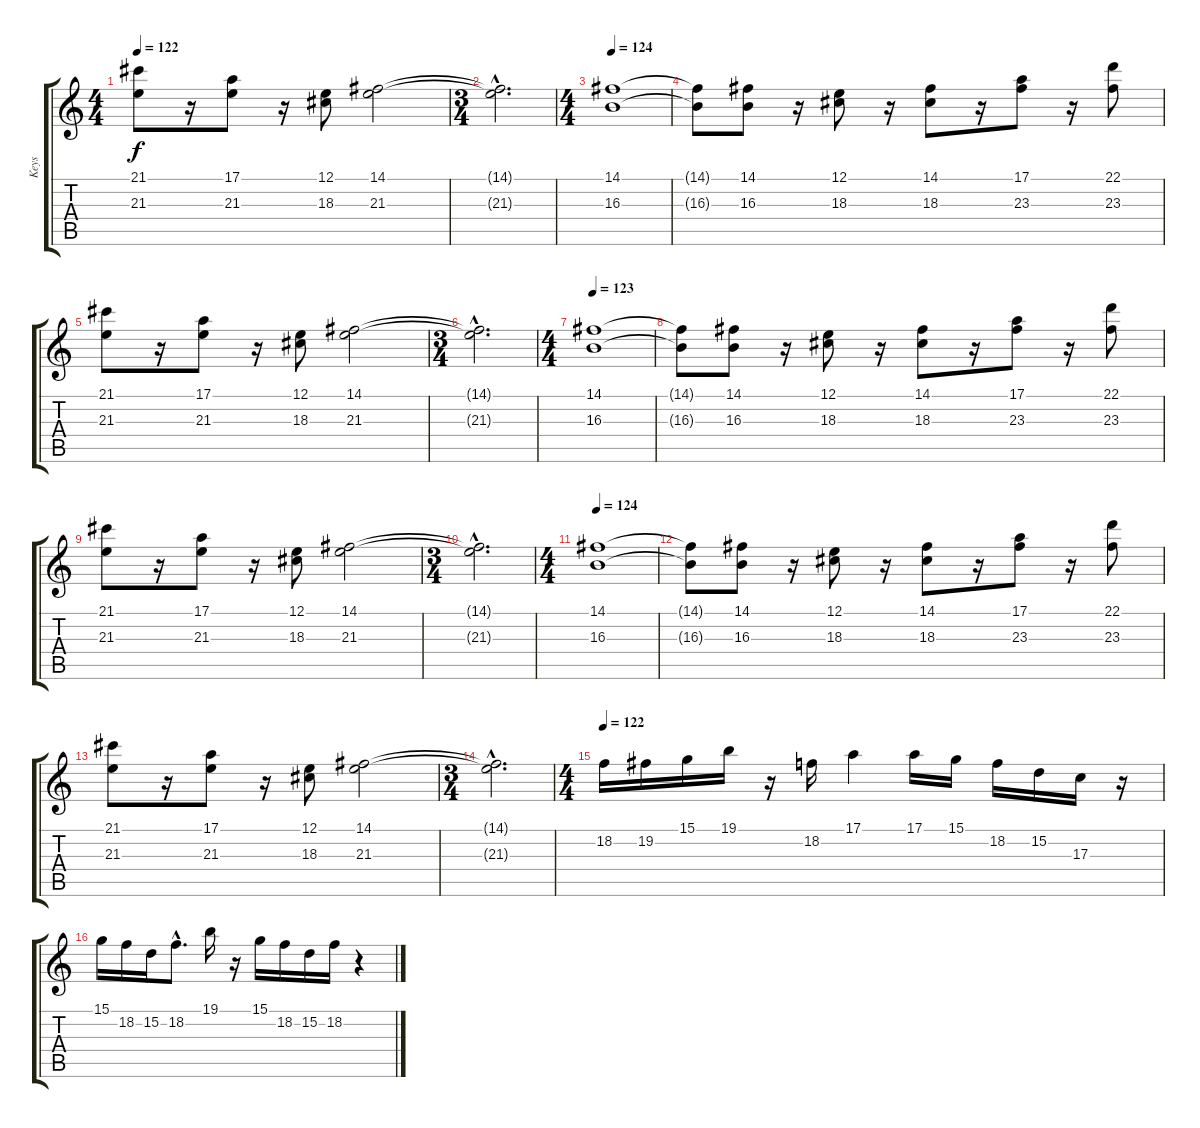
\track ("Keys" "Keys") {instrument rockorgan}
\staff {score tabs}
\tuning (E4 B3 G3 D3 A2 E2) {hide}
\ts (4 4)
\tempo 122
\clef g2
\ks c
(21.1 21.3).8{dy f} r.16 (17.1 21.3).8 r.16 (12.1 18.3).8 (14.1 21.3).2 |
\ts (3 4)
(14.1{hac t} 21.3{hac t}).2{d} |
\ts (4 4)
\tempo 124
(14.1 16.3).1 |
(14.1{t} 16.3{t}).8 (14.1 16.3).8 r.16 (12.1 18.3).8 r.16 (14.1 18.3).8 r.16 (17.1 23.3).8 r.16 (22.1 23.3).8 |
(21.1 21.3).8 r.16 (17.1 21.3).8 r.16 (12.1 18.3).8 (14.1 21.3).2 |
\ts (3 4)
(14.1{hac t} 21.3{hac t}).2{d} |
\ts (4 4)
\tempo 123
(14.1 16.3).1 |
(14.1{t} 16.3{t}).8 (14.1 16.3).8 r.16 (12.1 18.3).8 r.16 (14.1 18.3).8 r.16 (17.1 23.3).8 r.16 (22.1 23.3).8 |
(21.1 21.3).8 r.16 (17.1 21.3).8 r.16 (12.1 18.3).8 (14.1 21.3).2 |
\ts (3 4)
(14.1{hac t} 21.3{hac t}).2{d} |
\ts (4 4)
\tempo 124
(14.1 16.3).1 |
(14.1{t} 16.3{t}).8 (14.1 16.3).8 r.16 (12.1 18.3).8 r.16 (14.1 18.3).8 r.16 (17.1 23.3).8 r.16 (22.1 23.3).8 |
(21.1 21.3).8 r.16 (17.1 21.3).8 r.16 (12.1 18.3).8 (14.1 21.3).2 |
\ts (3 4)
(14.1{hac t} 21.3{hac t}).2{d} |
\ts (4 4)
\tempo 122
18.2.16{balance 9} 19.2.16 15.1.16 19.1.16 r.16 18.2.16 17.1.4 17.1.16 15.1.16 18.2.16 15.2.16 17.3.16 r.16 |
15.1.16 18.2.16 15.2.16 18.2{hac}.8{d} 19.1.16 r.16 15.1.16 18.2.16 15.2.16 18.2.16 r.4
